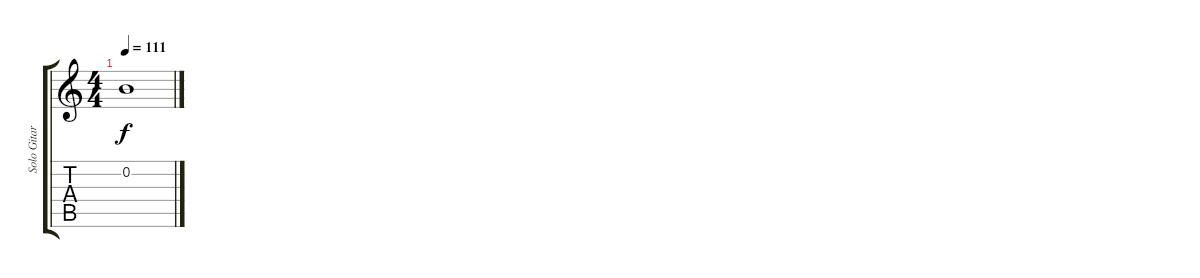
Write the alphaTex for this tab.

\track ("Solo Gitarre" "Solo Gitar") {solo instrument distortionguitar}
\staff {score tabs}
\tuning (E4 B3 G3 D3 A2 E2) {hide}
\ts (4 4)
\tempo 111
\clef g2
\ks c
0.2.1{dy f}
